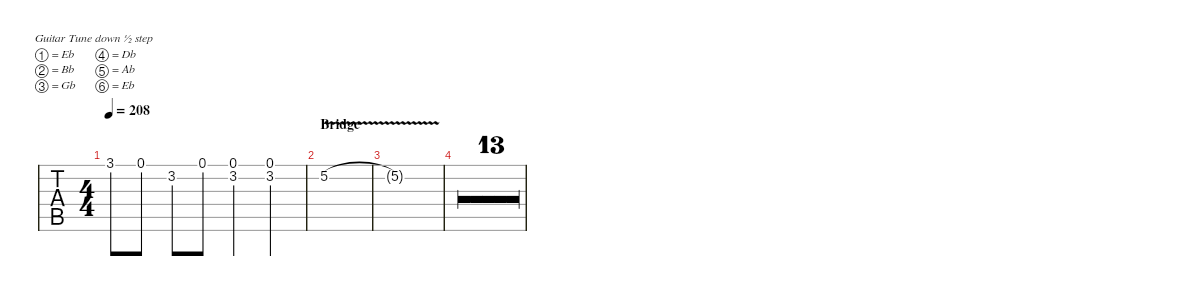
\defaultSystemsLayout 4
\hideDynamics
\bracketExtendMode nobrackets
\otherSystemsTrackNameOrientation horizontal
\track ("Lead Guitar 1" "  ") {multiBarRest instrument distortionguitar}
\staff {tabs}
\tuning (Eb4 Bb3 Gb3 Db3 Ab2 Eb2)
\ts (4 4)
\tempo 208
\clef g2
\ks c
3.1{acc #}.8{dy mf} 0.1{acc #}.8 3.2{acc #}.8 0.1{acc #}.8 (0.1{acc #} 3.2{acc #}).4 (0.1{acc #} 3.2{acc #}).4 |
\section ("" "Bridge")
5.2{v acc #}.1 |
5.2{v t acc #}.1 |
r.1 |
r.1 |
r.1 |
r.1 |
r.1 |
r.1 |
r.1 |
r.1 |
r.1 |
r.1 |
r.1 |
r.1 |
r.1
